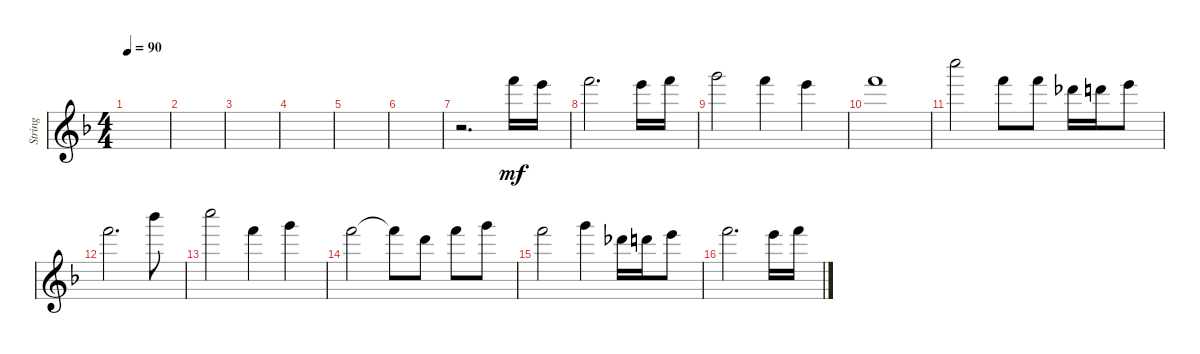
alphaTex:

\track ("String" "String") {instrument electricbassfinger}
\staff {score}
\tuning (E4 B3 G3 D3 A2 E2 B1) {hide}
\ts (4 4)
\tempo 90
\clef g2
\ks f
|
|
|
|
|
|
r.2{d} 13.1.16{dy mf} 12.1.16 |
13.1.2{d} 12.1.16 13.1.16 |
15.1.2 13.1.4 12.1.4 |
13.1.1 |
20.1.2 13.1.8 13.1.8 9.1.16 10.1.16 12.1.8 |
13.1.2{d} 18.1.8 |
20.1.2 13.1.4 15.1.4 |
13.1.2 13.1{t}.8 10.1.8 13.1.8 15.1.8 |
13.1.2 15.1.4 9.1.16 10.1.16 12.1.8 |
13.1.2{d} 12.1.16 13.1.16
